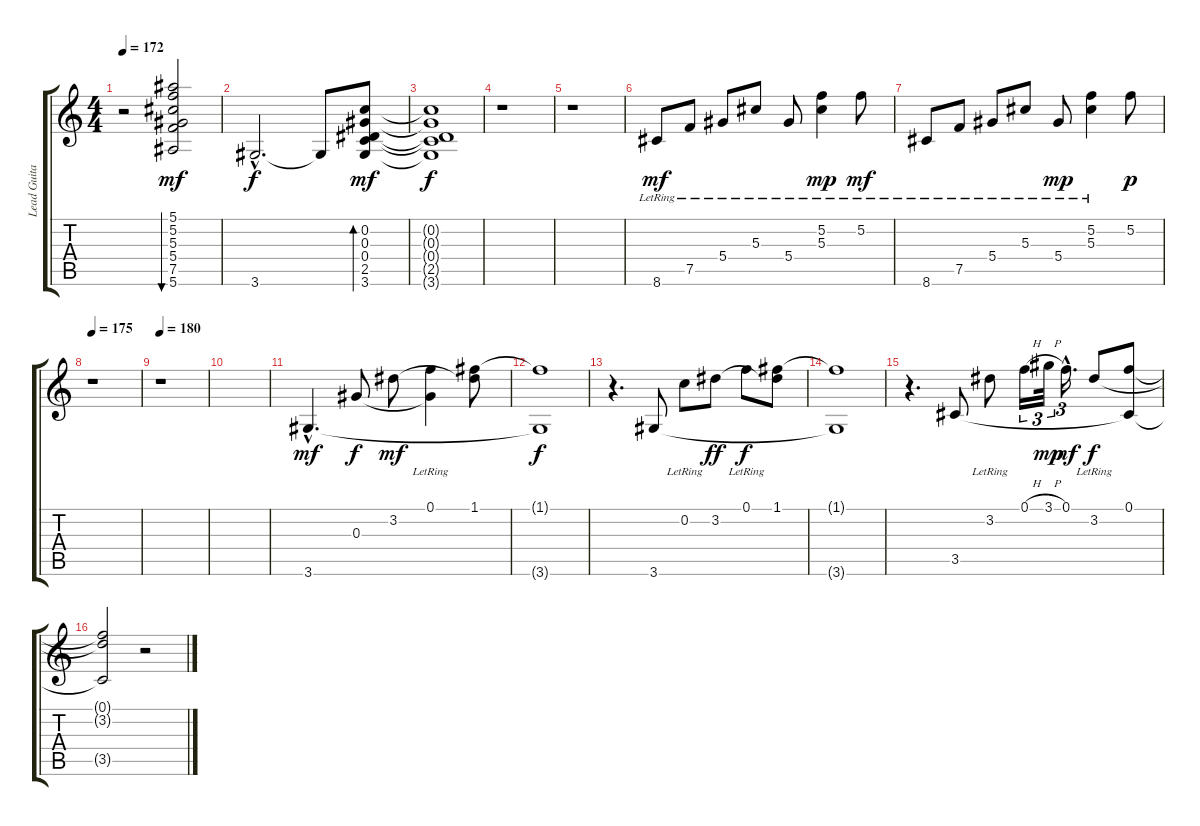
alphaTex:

\track ("Lead Guitar" "Lead Guita") {instrument acousticguitarnylon}
\staff {score tabs}
\tuning (F4 C4 Ab3 Eb3 Bb2 F2) {hide}
\ts (4 4)
\tempo 172
\clef g2
\ks c
r.2{dy f} (5.1 5.2 5.3 5.4 7.5 5.6).2{bu 480 dy mf} |
3.6{hac}.2{d dy f} 3.6{t}.8 (0.2 0.3 0.4 2.5 3.6).8{bd 480 dy mf} |
(0.2{t} 0.3{t} 0.4{t} 2.5{t} 3.6{t}).1{dy f} |
r.1 |
r.1 |
8.6{lr}.8{dy mf} 7.5{lr}.8 5.4{lr}.8 5.3{lr}.8 5.4{lr}.8 (5.2 5.3{lr}).4{dy mp} 5.2{lr}.8{dy mf} |
8.6{lr}.8 7.5{lr}.8 5.4{lr}.8 5.3{lr}.8 5.4{lr}.8{dy mp} (5.2 5.3{lr}).4 5.2.8{dy p} |
\tempo 175
r.1 |
\tempo 180
r.1 |
|
3.6{hac}.4{d dy mf} 0.3.8{dy f} 3.2.8{dy mf} (0.1{lr} 0.3{t}).4 (1.1 3.2{t}).8 |
(1.1{t} 3.6{t}).1{dy f} |
r.4{d} 3.6.8 0.2{lr}.8 3.2.8{dy ff} 0.1{lr}.8{dy f} (1.1 3.2{t}).8 |
(1.1{t} 3.6{t}).1 |
r.4{d} 3.5.8 3.2{lr}.8 0.1{h}.16{tu (3 2)} 3.1{h}.32{tu (3 2) dy mp} 0.1{hac}.16{d tu (3 2) dy mf} 3.2{lr}.8{dy f} (0.1 3.5{t}).8 |
(0.1{t} 3.2{t} 3.5{t}).2 r.2
